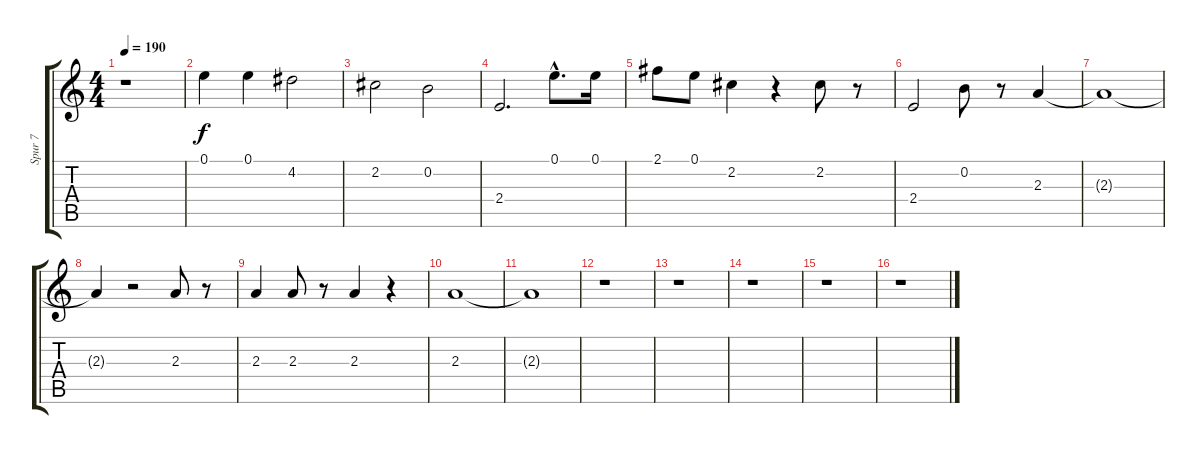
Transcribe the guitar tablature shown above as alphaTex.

\track ("Spur 7" "Spur 7") {instrument electricguitarclean}
\staff {score tabs}
\tuning (E4 B3 G3 D3 A2 E2) {hide}
\ts (4 4)
\tempo 190
\clef g2
\ks c
r.1{dy f} |
0.1.4 0.1.4 4.2.2 |
2.2.2 0.2.2 |
2.4.2{d} 0.1{hac}.8{d} 0.1.16 |
2.1.8 0.1.8 2.2.4 r.4 2.2.8 r.8 |
2.4.2 0.2.8 r.8 2.3.4 |
2.3{t}.1 |
2.3{t}.4 r.2 2.3.8 r.8 |
2.3.4 2.3.8 r.8 2.3.4 r.4 |
2.3.1 |
2.3{t}.1 |
r.1 |
r.1 |
r.1 |
r.1 |
r.1
